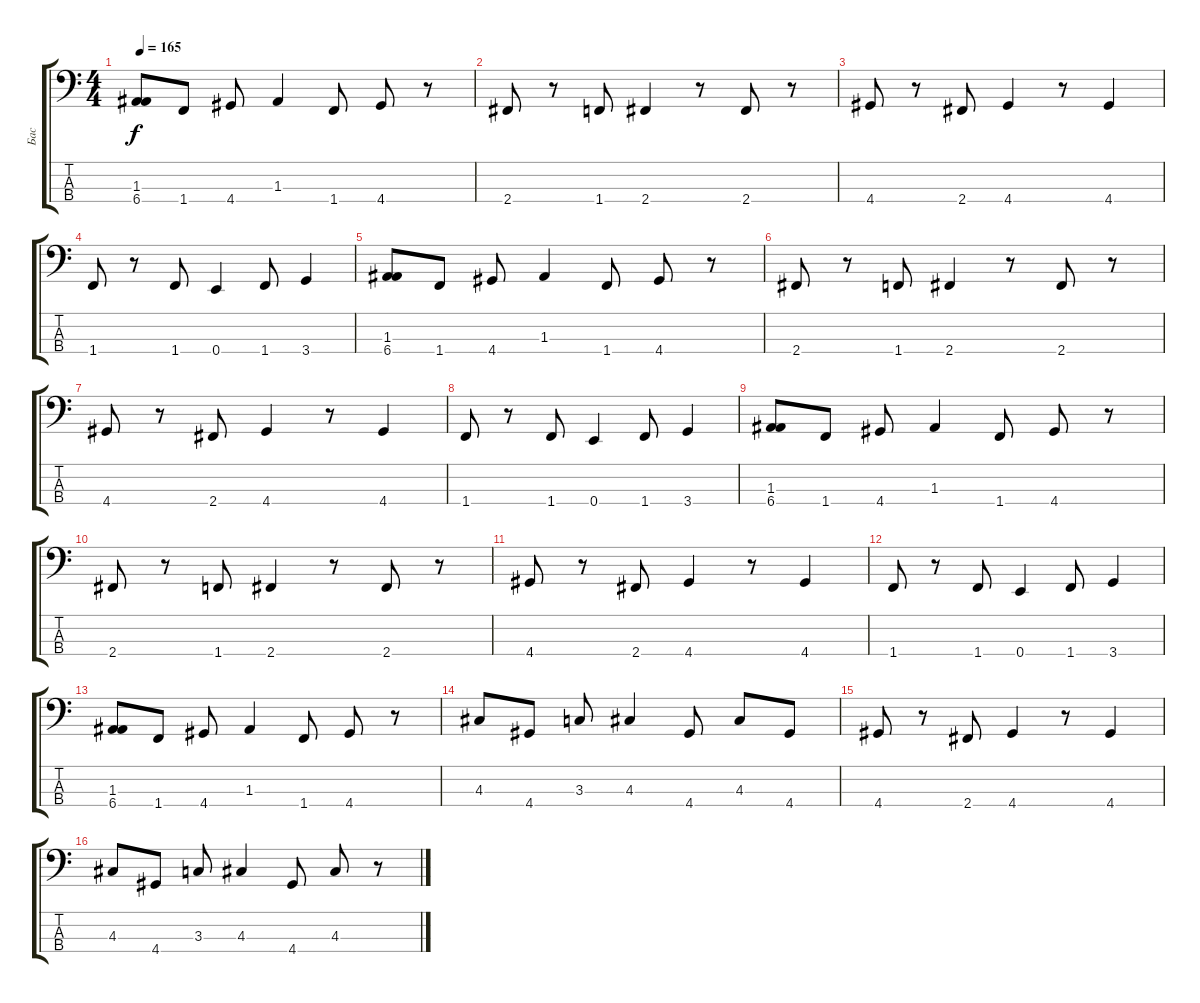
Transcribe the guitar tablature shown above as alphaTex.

\track ("Бас" "Бас") {instrument electricbasspick}
\staff {score tabs}
\tuning (G2 D2 A1 E1) {hide}
\ts (4 4)
\tempo 165
\clef f4
\ks c
(1.3 6.4).8{dy f} 1.4.8 4.4.8 1.3.4 1.4.8 4.4.8 r.8 |
2.4.8 r.8 1.4.8 2.4.4 r.8 2.4.8 r.8 |
4.4.8 r.8 2.4.8 4.4.4 r.8 4.4.4 |
1.4.8 r.8 1.4.8 0.4.4 1.4.8 3.4.4 |
(1.3 6.4).8 1.4.8 4.4.8 1.3.4 1.4.8 4.4.8 r.8 |
2.4.8 r.8 1.4.8 2.4.4 r.8 2.4.8 r.8 |
4.4.8 r.8 2.4.8 4.4.4 r.8 4.4.4 |
1.4.8 r.8 1.4.8 0.4.4 1.4.8 3.4.4 |
(1.3 6.4).8 1.4.8 4.4.8 1.3.4 1.4.8 4.4.8 r.8 |
2.4.8 r.8 1.4.8 2.4.4 r.8 2.4.8 r.8 |
4.4.8 r.8 2.4.8 4.4.4 r.8 4.4.4 |
1.4.8 r.8 1.4.8 0.4.4 1.4.8 3.4.4 |
(1.3 6.4).8 1.4.8 4.4.8 1.3.4 1.4.8 4.4.8 r.8 |
4.3.8 4.4.8 3.3.8 4.3.4 4.4.8 4.3.8 4.4.8 |
4.4.8 r.8 2.4.8 4.4.4 r.8 4.4.4 |
4.3.8 4.4.8 3.3.8 4.3.4 4.4.8 4.3.8 r.8
